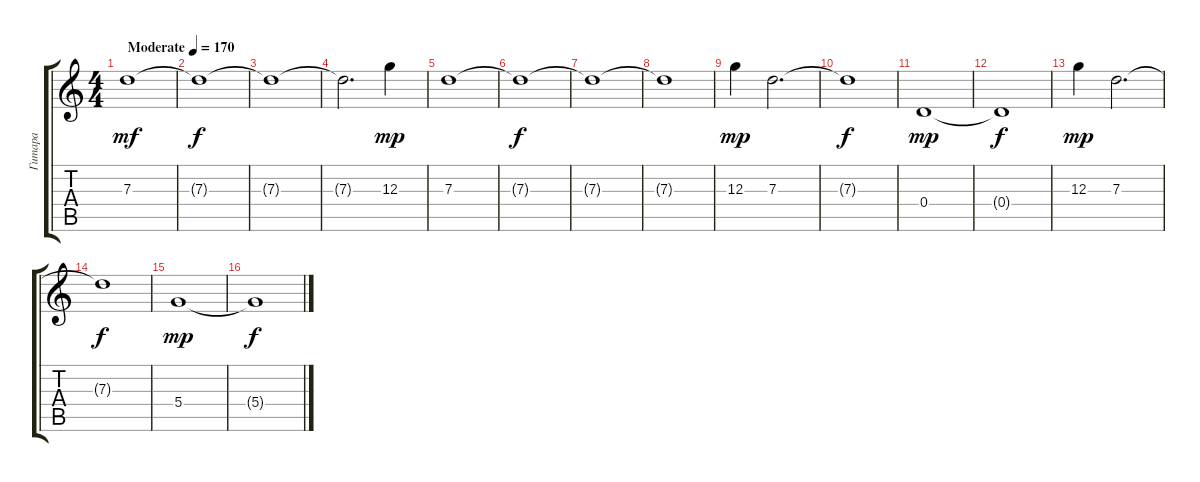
\track ("Гитара" "Гитара") {instrument electricguitarclean}
\staff {score tabs}
\tuning (E4 B3 G3 D3 A2 E2) {hide}
\ts (4 4)
\tempo (170 "Moderate")
\clef g2
\ks c
7.3.1{dy mf instrument electricguitarclean} |
7.3{t}.1{dy f} |
7.3{t}.1 |
7.3{t}.2{d} 12.3.4{dy mp} |
7.3.1 |
7.3{t}.1{dy f} |
7.3{t}.1 |
7.3{t}.1 |
12.3.4{dy mp} 7.3.2{d} |
7.3{t}.1{dy f} |
0.4.1{dy mp} |
0.4{t}.1{dy f} |
12.3.4{dy mp} 7.3.2{d} |
7.3{t}.1{dy f} |
5.4.1{dy mp} |
5.4{t}.1{dy f}
